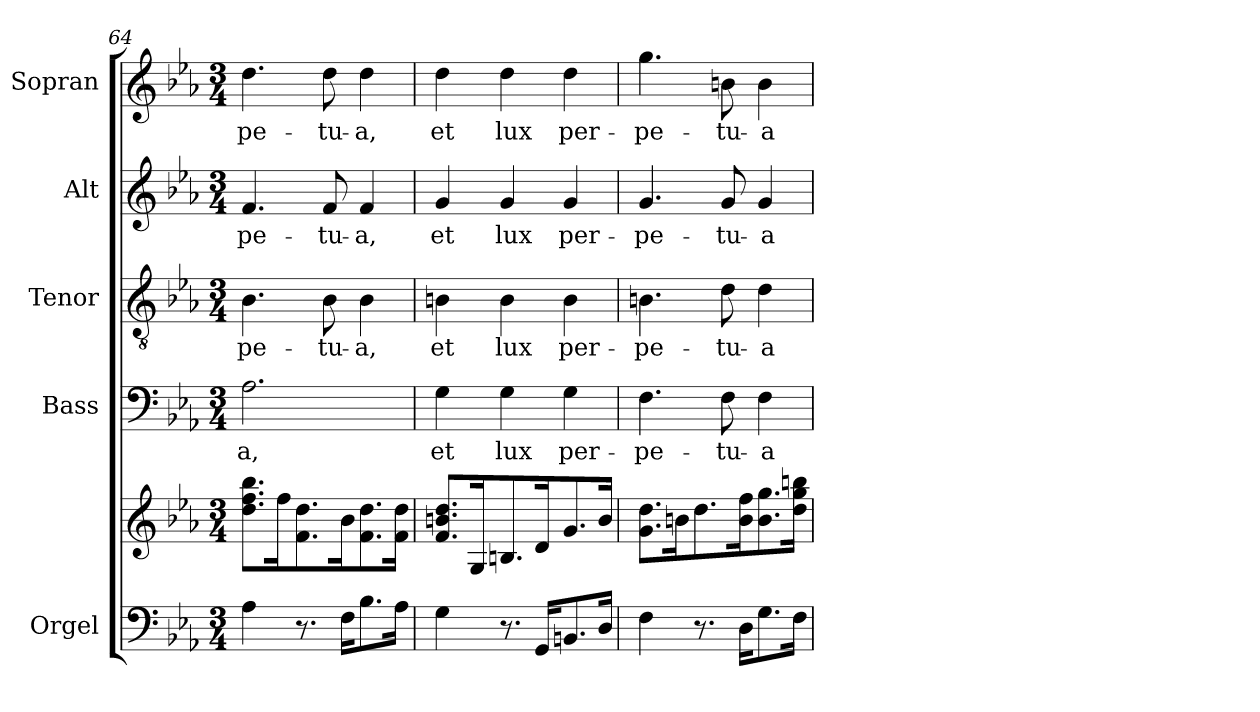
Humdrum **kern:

**kern	**kern	**kern	**text	**kern	**text	**kern	**text	**kern	**text
*part5	*part5	*part4	*part4	*part3	*part3	*part2	*part2	*part1	*part1
*staff6	*staff5	*staff4	*staff4	*staff3	*staff3	*staff2	*staff2	*staff1	*staff1
*I"Orgel	*	*I"Bass	*	*I"Tenor	*	*I"Alt	*	*I"Sopran	*
*I'Org.	*	*I'B.	*	*I'T.	*	*I'A.	*	*I'S.	*
!!LO:LB:g=z
*clefF4	*clefG2	*clefF4	*	*clefGv2	*	*clefG2	*	*clefG2	*
*k[b-e-a-]	*k[b-e-a-]	*k[b-e-a-]	*	*k[b-e-a-]	*	*k[b-e-a-]	*	*k[b-e-a-]	*
*E-:	*E-:	*E-:	*	*E-:	*	*E-:	*	*E-:	*
*M3/4	*M3/4	*M3/4	*	*M3/4	*	*M3/4	*	*M3/4	*
=64	=64	=64	=64	=64	=64	=64	=64	=64	=64
!	!	!	!LO:LY:b	!	!LO:LY:b	!	!LO:LY:b	!	!LO:LY:b
4A-\	8.dd\ 8.ff\ 8.bb-\L	2.A-\	-a,	4.B-\	-pe-	4.f/	-pe-	4.dd\	-pe-
.	16ff\k	.	.	.	.	.	.	.	.
8.r	8.f\ 8.dd\	.	.	.	.	.	.	.	.
!	!	!	!	!	!LO:LY:b	!	!LO:LY:b	!	!LO:LY:b
.	.	.	.	8B-\	-tu-	8f/	-tu-	8dd\	-tu-
16F\KL	16b-\k	.	.	.	.	.	.	.	.
!	!	!	!	!	!LO:LY:b	!	!LO:LY:b	!	!LO:LY:b
8.B-\	8.f\ 8.dd\	.	.	4B-\	-a,	4f/	-a,	4dd\	-a,
16A-\Jk	16f\ 16dd\Jk	.	.	.	.	.	.	.	.
=65	=65	=65	=65	=65	=65	=65	=65	=65	=65
!	!	!	!LO:LY:b	!	!LO:LY:b	!	!LO:LY:b	!	!LO:LY:b
4G\	8.f/ 8.bn/ 8.dd/L	4G\	et	4Bn\	et	4g/	et	4dd\	et
.	16G/k	.	.	.	.	.	.	.	.
!	!	!	!LO:LY:b	!	!LO:LY:b	!	!LO:LY:b	!	!LO:LY:b
8.r	8.Bn/	4G\	lux	4B\	lux	4g/	lux	4dd\	lux
16GG/KL	16d/k	.	.	.	.	.	.	.	.
!	!	!	!LO:LY:b	!	!LO:LY:b	!	!LO:LY:b	!	!LO:LY:b
8.BBn/	8.g/	4G\	per-	4B\	per-	4g/	per-	4dd\	per-
16D/Jk	16b/Jk	.	.	.	.	.	.	.	.
=66	=66	=66	=66	=66	=66	=66	=66	=66	=66
!	!	!	!LO:LY:b	!	!LO:LY:b	!	!LO:LY:b	!	!LO:LY:b
4F\	8.g\ 8.dd\L	4.F\	-pe-	4.Bn\	-pe-	4.g/	-pe-	4.gg\	-pe-
.	16bn\k	.	.	.	.	.	.	.	.
8.r	8.dd\	.	.	.	.	.	.	.	.
!	!	!	!LO:LY:b	!	!LO:LY:b	!	!LO:LY:b	!	!LO:LY:b
.	.	8F\	-tu-	8d\	-tu-	8g/	-tu-	8bn\	-tu-
16D\KL	16b\ 16ff\k	.	.	.	.	.	.	.	.
!	!	!	!LO:LY:b	!	!LO:LY:b	!	!LO:LY:b	!	!LO:LY:b
8.G\	8.b\ 8.gg\	4F\	-a	4d\	-a	4g/	-a	4b\	-a
16F\Jk	16dd\ 16gg\ 16bbn\Jk	.	.	.	.	.	.	.	.
=	=	=	=	=	=	=	=	=	=
*-	*-	*-	*-	*-	*-	*-	*-	*-	*-
